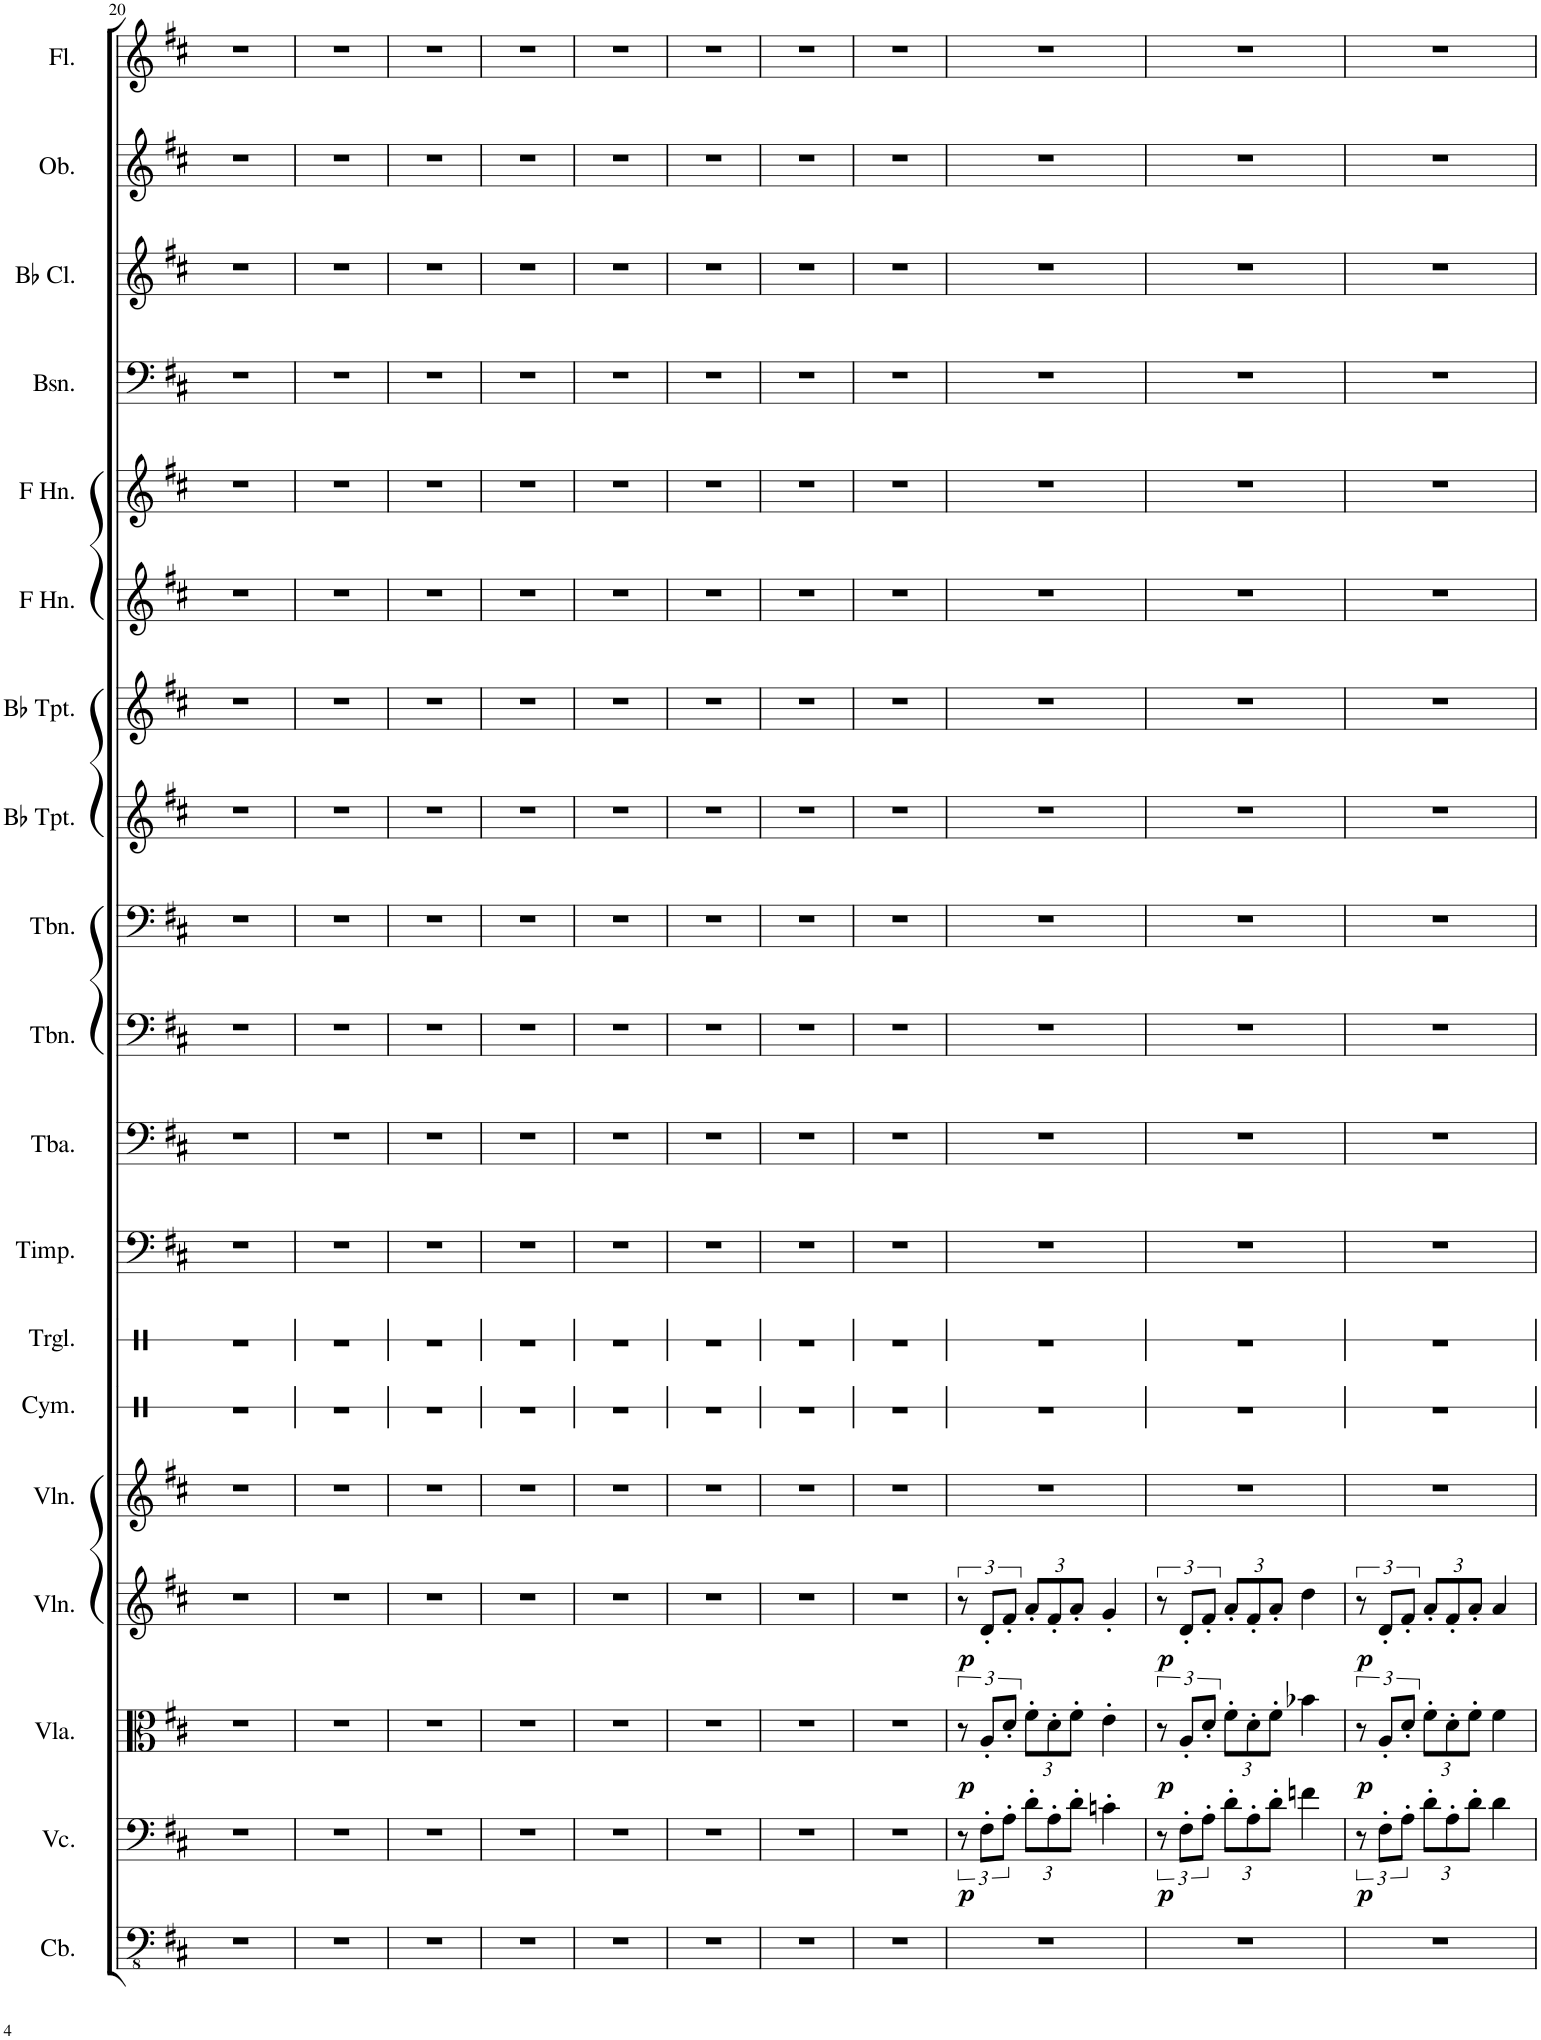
**kern	**kern	**dynam	**kern	**dynam	**kern	**dynam	**kern	**kern	**kern	**kern	**kern	**kern	**kern	**kern	**kern	**kern	**kern	**kern	**kern	**kern	**kern
*part19	*part18	*part18	*part17	*part17	*part16	*part16	*part15	*part14	*part13	*part12	*part11	*part10	*part9	*part8	*part7	*part6	*part5	*part4	*part3	*part2	*part1
*staff19	*staff18	*staff18	*staff17	*staff17	*staff16	*staff16	*staff15	*staff14	*staff13	*staff12	*staff11	*staff10	*staff9	*staff8	*staff7	*staff6	*staff5	*staff4	*staff3	*staff2	*staff1
*I"Contrabasses	*I"Violoncellos	*	*I"Violas	*	*I"Violins II.	*	*I"Violins I.	*I"Cymbal	*I"Triangle	*I"Timpani	*I"Tuba	*I"Trombone 3	*I"Trombones 1-2	*I"Bb Trumpet 3	*I"Bb Trumpets 1-2	*I"Horns in F 2-4	*I"Horns in F 1-3	*I"Bassoons 1-2	*I"Bb Clarinets 1-2	*I"Oboes 1-2	*I"Flutes 1-2
*I'Cb.	*I'Vc.	*	*I'Vla.	*	*I'Vln.	*	*I'Vln.	*I'Cym.	*I'Trgl.	*I'Timp.	*I'Tba.	*I'Tbn.	*I'Tbn.	*I'Bb Tpt.	*I'Bb Tpt.	*	*	*I'Bsn.	*I'Bb Cl.	*I'Ob.	*I'Fl.
!!LO:PB:g=z
*clefFv4	*clefF4	*	*clefC3	*	*clefG2	*	*clefG2	*clefX	*clefX	*clefF4	*clefF4	*clefF4	*clefF4	*clefG2	*clefG2	*clefG2	*clefG2	*clefF4	*clefG2	*clefG2	*clefG2
*	*	*	*	*	*	*	*	*	*	*	*	*	*	*ITrd1c2	*ITrd1c2	*ITrd4c7	*ITrd4c7	*	*ITrd1c2	*	*
*k[f#c#]	*k[f#c#]	*	*k[f#c#]	*	*k[f#c#]	*	*k[f#c#]	*k[f#c#]	*k[f#c#]	*k[f#c#]	*k[f#c#]	*k[f#c#]	*k[f#c#]	*k[f#c#]	*k[f#c#]	*k[f#c#]	*k[f#c#]	*k[f#c#]	*k[f#c#]	*k[f#c#]	*k[f#c#]
*M3/4	*M3/4	*	*M3/4	*	*M3/4	*	*M3/4	*M3/4	*M3/4	*M3/4	*M3/4	*M3/4	*M3/4	*M3/4	*M3/4	*M3/4	*M3/4	*M3/4	*M3/4	*M3/4	*M3/4
=20	=20	=20	=20	=20	=20	=20	=20	=20	=20	=20	=20	=20	=20	=20	=20	=20	=20	=20	=20	=20	=20
2.r	2.r	.	2.r	.	2.r	.	2.r	2.r	2.r	2.r	2.r	2.r	2.r	2.r	2.r	2.r	2.r	2.r	2.r	2.r	2.r
=21	=21	=21	=21	=21	=21	=21	=21	=21	=21	=21	=21	=21	=21	=21	=21	=21	=21	=21	=21	=21	=21
2.r	2.r	.	2.r	.	2.r	.	2.r	2.r	2.r	2.r	2.r	2.r	2.r	2.r	2.r	2.r	2.r	2.r	2.r	2.r	2.r
=22	=22	=22	=22	=22	=22	=22	=22	=22	=22	=22	=22	=22	=22	=22	=22	=22	=22	=22	=22	=22	=22
2.r	2.r	.	2.r	.	2.r	.	2.r	2.r	2.r	2.r	2.r	2.r	2.r	2.r	2.r	2.r	2.r	2.r	2.r	2.r	2.r
=23	=23	=23	=23	=23	=23	=23	=23	=23	=23	=23	=23	=23	=23	=23	=23	=23	=23	=23	=23	=23	=23
2.r	2.r	.	2.r	.	2.r	.	2.r	2.r	2.r	2.r	2.r	2.r	2.r	2.r	2.r	2.r	2.r	2.r	2.r	2.r	2.r
=24	=24	=24	=24	=24	=24	=24	=24	=24	=24	=24	=24	=24	=24	=24	=24	=24	=24	=24	=24	=24	=24
2.r	2.r	.	2.r	.	2.r	.	2.r	2.r	2.r	2.r	2.r	2.r	2.r	2.r	2.r	2.r	2.r	2.r	2.r	2.r	2.r
=25	=25	=25	=25	=25	=25	=25	=25	=25	=25	=25	=25	=25	=25	=25	=25	=25	=25	=25	=25	=25	=25
2.r	2.r	.	2.r	.	2.r	.	2.r	2.r	2.r	2.r	2.r	2.r	2.r	2.r	2.r	2.r	2.r	2.r	2.r	2.r	2.r
=26	=26	=26	=26	=26	=26	=26	=26	=26	=26	=26	=26	=26	=26	=26	=26	=26	=26	=26	=26	=26	=26
2.r	2.r	.	2.r	.	2.r	.	2.r	2.r	2.r	2.r	2.r	2.r	2.r	2.r	2.r	2.r	2.r	2.r	2.r	2.r	2.r
=27	=27	=27	=27	=27	=27	=27	=27	=27	=27	=27	=27	=27	=27	=27	=27	=27	=27	=27	=27	=27	=27
2.r	2.r	.	2.r	.	2.r	.	2.r	2.r	2.r	2.r	2.r	2.r	2.r	2.r	2.r	2.r	2.r	2.r	2.r	2.r	2.r
=28	=28	=28	=28	=28	=28	=28	=28	=28	=28	=28	=28	=28	=28	=28	=28	=28	=28	=28	=28	=28	=28
!	!	!LO:DY:b	!	!LO:DY:b	!	!LO:DY:b	!	!	!	!	!	!	!	!	!	!	!	!	!	!	!
2.r	12r	p	12r	p	12r	p	2.r	2.r	2.r	2.r	2.r	2.r	2.r	2.r	2.r	2.r	2.r	2.r	2.r	2.r	2.r
.	12F#'\L	.	12A'/L	.	12d'/L	.	.	.	.	.	.	.	.	.	.	.	.	.	.	.	.
.	12A'\J	.	12d'/J	.	12f#'/J	.	.	.	.	.	.	.	.	.	.	.	.	.	.	.	.
*	*Xbrackettup	*	*Xbrackettup	*	*Xbrackettup	*	*	*	*	*	*	*	*	*	*	*	*	*	*	*	*
.	12d'\L	.	12f#'\L	.	12a'/L	.	.	.	.	.	.	.	.	.	.	.	.	.	.	.	.
.	12A'\	.	12d'\	.	12f#'/	.	.	.	.	.	.	.	.	.	.	.	.	.	.	.	.
.	12d'\J	.	12f#'\J	.	12a'/J	.	.	.	.	.	.	.	.	.	.	.	.	.	.	.	.
.	4cn'\	.	4e'\	.	4g'/	.	.	.	.	.	.	.	.	.	.	.	.	.	.	.	.
=29	=29	=29	=29	=29	=29	=29	=29	=29	=29	=29	=29	=29	=29	=29	=29	=29	=29	=29	=29	=29	=29
*	*brackettup	*	*brackettup	*	*brackettup	*	*	*	*	*	*	*	*	*	*	*	*	*	*	*	*
!	!	!LO:DY:b	!	!LO:DY:b	!	!LO:DY:b	!	!	!	!	!	!	!	!	!	!	!	!	!	!	!
2.r	12r	p	12r	p	12r	p	2.r	2.r	2.r	2.r	2.r	2.r	2.r	2.r	2.r	2.r	2.r	2.r	2.r	2.r	2.r
.	12F#'\L	.	12A'/L	.	12d'/L	.	.	.	.	.	.	.	.	.	.	.	.	.	.	.	.
.	12A'\J	.	12d'/J	.	12f#'/J	.	.	.	.	.	.	.	.	.	.	.	.	.	.	.	.
*	*Xbrackettup	*	*Xbrackettup	*	*Xbrackettup	*	*	*	*	*	*	*	*	*	*	*	*	*	*	*	*
.	12d'\L	.	12f#'\L	.	12a'/L	.	.	.	.	.	.	.	.	.	.	.	.	.	.	.	.
.	12A'\	.	12d'\	.	12f#'/	.	.	.	.	.	.	.	.	.	.	.	.	.	.	.	.
.	12d'\J	.	12f#'\J	.	12a'/J	.	.	.	.	.	.	.	.	.	.	.	.	.	.	.	.
.	4fn\	.	4b-X\	.	4dd\	.	.	.	.	.	.	.	.	.	.	.	.	.	.	.	.
=30	=30	=30	=30	=30	=30	=30	=30	=30	=30	=30	=30	=30	=30	=30	=30	=30	=30	=30	=30	=30	=30
*	*brackettup	*	*brackettup	*	*brackettup	*	*	*	*	*	*	*	*	*	*	*	*	*	*	*	*
!	!	!LO:DY:b	!	!LO:DY:b	!	!LO:DY:b	!	!	!	!	!	!	!	!	!	!	!	!	!	!	!
2.r	12r	p	12r	p	12r	p	2.r	2.r	2.r	2.r	2.r	2.r	2.r	2.r	2.r	2.r	2.r	2.r	2.r	2.r	2.r
.	12F#'\L	.	12A'/L	.	12d'/L	.	.	.	.	.	.	.	.	.	.	.	.	.	.	.	.
.	12A'\J	.	12d'/J	.	12f#'/J	.	.	.	.	.	.	.	.	.	.	.	.	.	.	.	.
*	*Xbrackettup	*	*Xbrackettup	*	*Xbrackettup	*	*	*	*	*	*	*	*	*	*	*	*	*	*	*	*
.	12d'\L	.	12f#'\L	.	12a'/L	.	.	.	.	.	.	.	.	.	.	.	.	.	.	.	.
.	12A'\	.	12d'\	.	12f#'/	.	.	.	.	.	.	.	.	.	.	.	.	.	.	.	.
.	12d'\J	.	12f#'\J	.	12a'/J	.	.	.	.	.	.	.	.	.	.	.	.	.	.	.	.
.	4d\	.	4f#\	.	4a/	.	.	.	.	.	.	.	.	.	.	.	.	.	.	.	.
=	=	=	=	=	=	=	=	=	=	=	=	=	=	=	=	=	=	=	=	=	=
*-	*-	*-	*-	*-	*-	*-	*-	*-	*-	*-	*-	*-	*-	*-	*-	*-	*-	*-	*-	*-	*-
